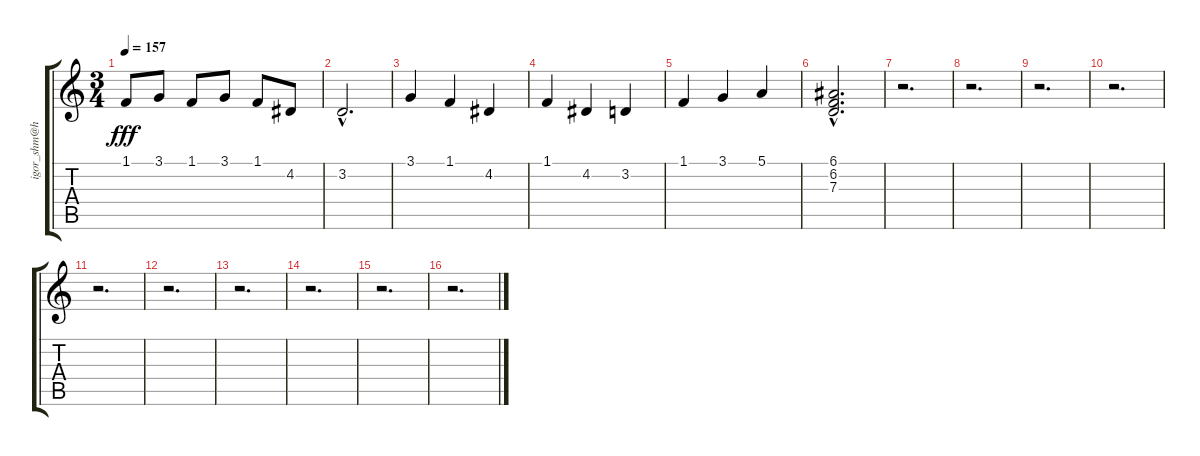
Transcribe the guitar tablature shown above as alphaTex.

\track ("igor_shm@hotmail.com" "igor_shm@h") {instrument bassoon}
\staff {score tabs}
\tuning (E4 B3 G3 D3 A2 E2) {hide}
\ts (3 4)
\tempo 157
\clef g2
\ks c
1.1.8{dy fff} 3.1.8 1.1.8 3.1.8 1.1.8 4.2.8 |
3.2{hac}.2{d} |
3.1.4 1.1.4 4.2.4 |
1.1.4 4.2.4 3.2.4 |
1.1.4 3.1.4 5.1.4 |
(6.1{hac} 6.2{hac} 7.3{hac}).2{d} |
r.2{d} |
r.2{d} |
r.2{d} |
r.2{d} |
r.2{d} |
r.2{d} |
r.2{d} |
r.2{d} |
r.2{d} |
r.2{d}
